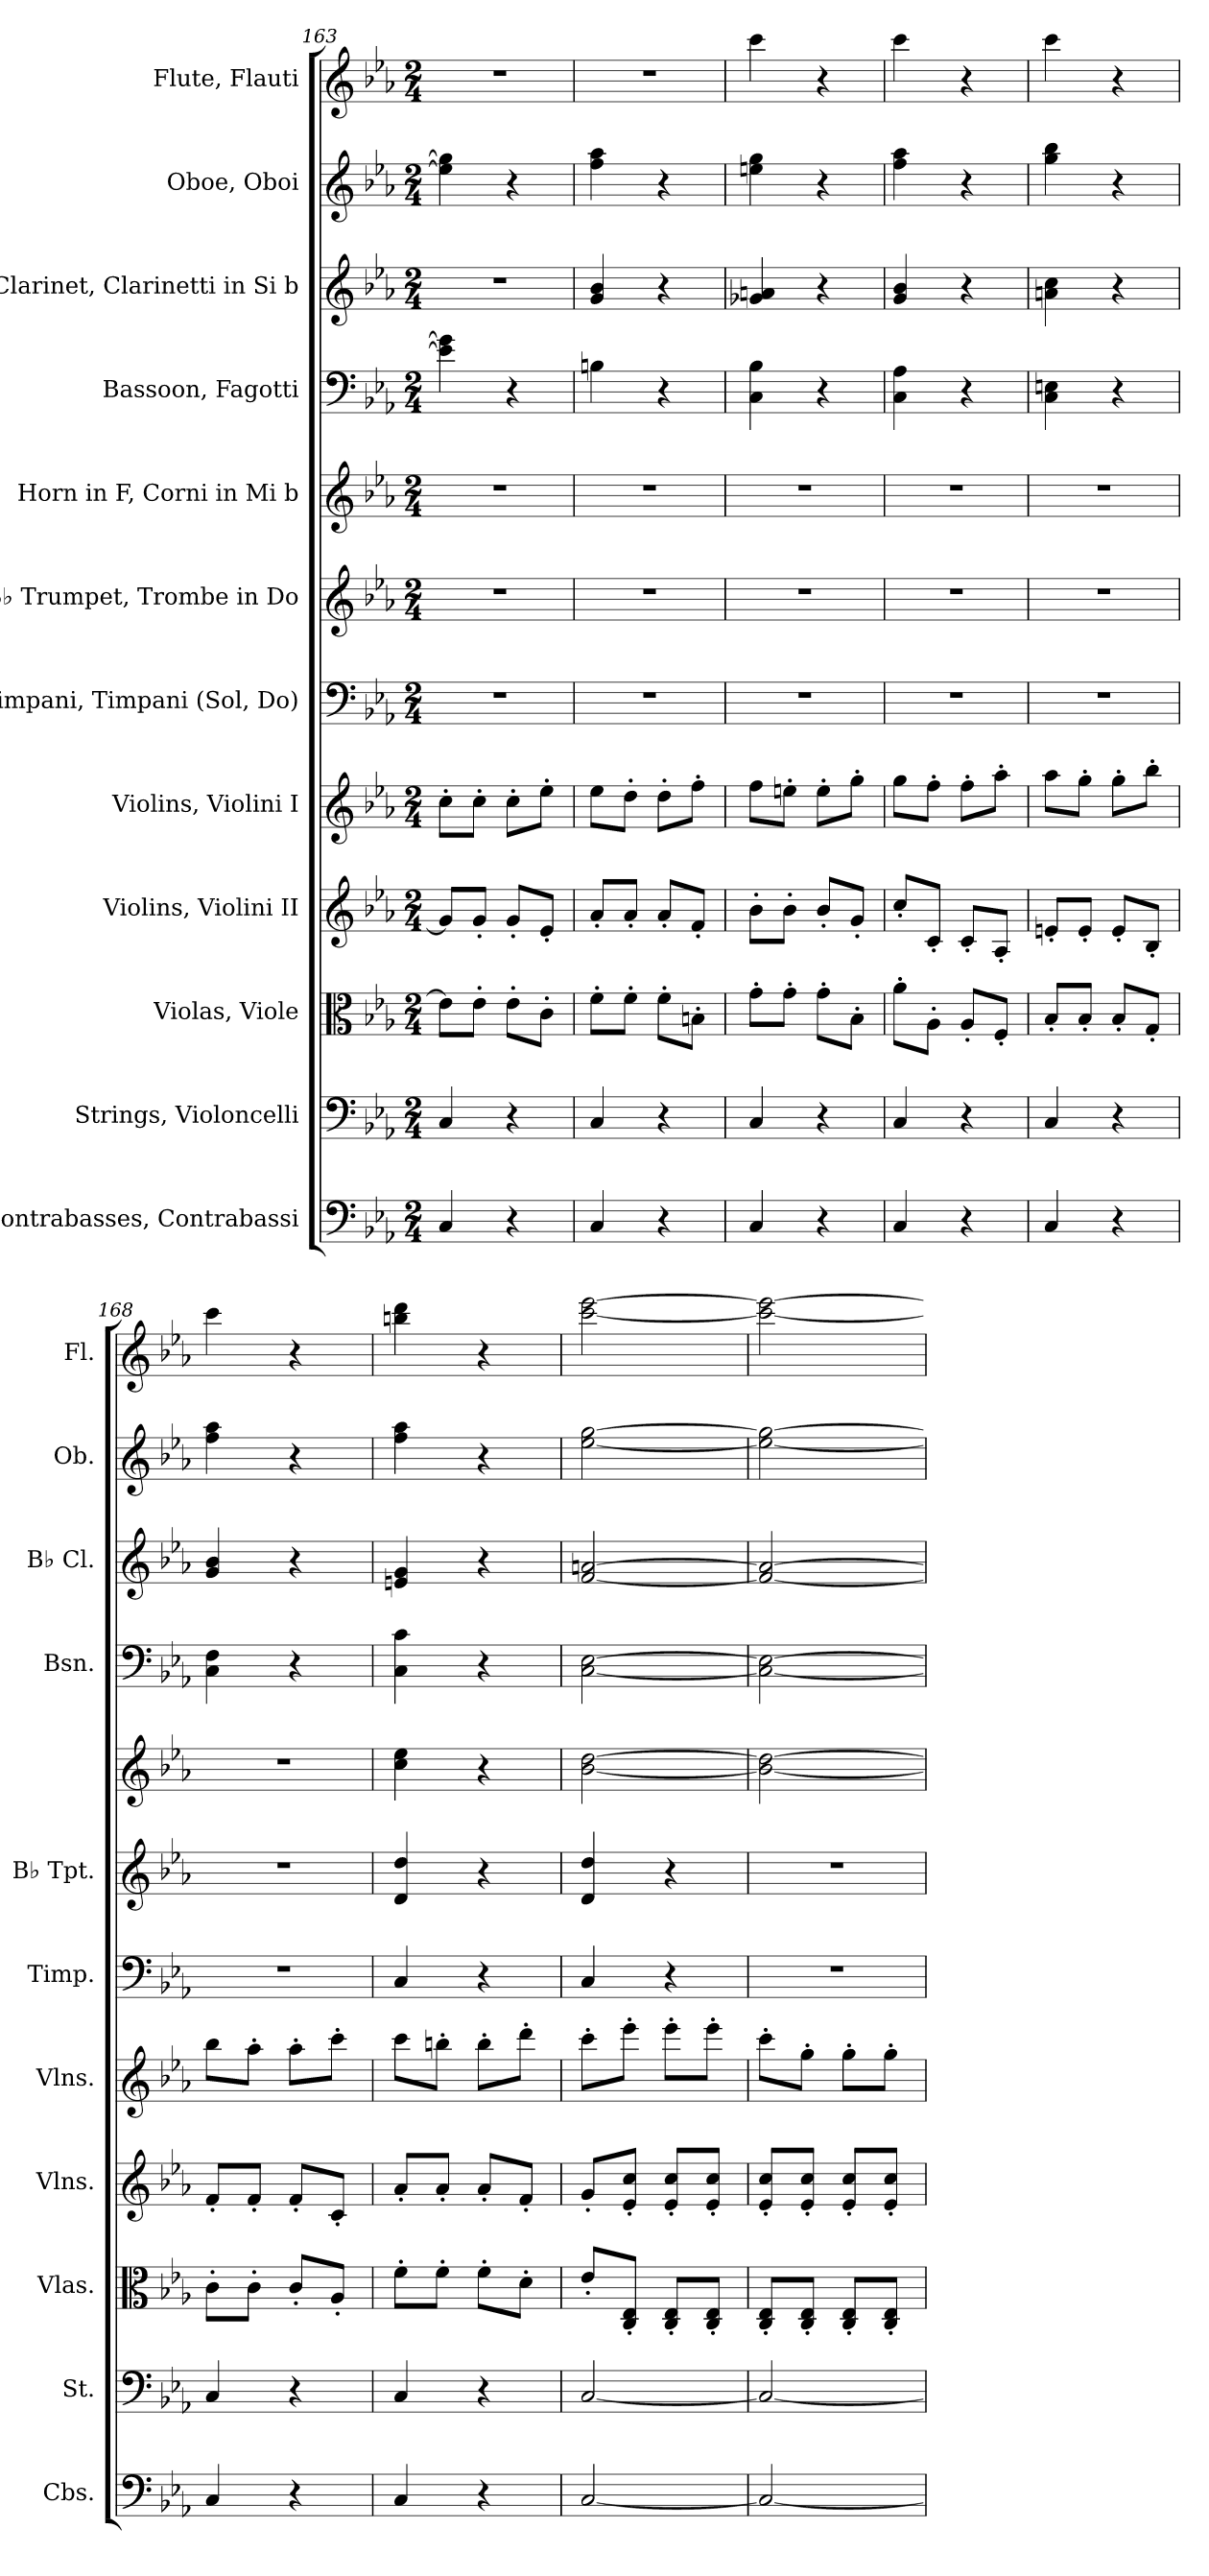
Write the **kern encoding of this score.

**kern	**kern	**kern	**kern	**kern	**kern	**kern	**kern	**kern	**kern	**kern	**kern
*part12	*part11	*part10	*part9	*part8	*part7	*part6	*part5	*part4	*part3	*part2	*part1
*staff12	*staff11	*staff10	*staff9	*staff8	*staff7	*staff6	*staff5	*staff4	*staff3	*staff2	*staff1
*I"Contrabasses, Contrabassi	*I"Strings, Violoncelli	*I"Violas, Viole	*I"Violins, Violini II	*I"Violins, Violini I	*I"Timpani, Timpani (Sol, Do)	*I"B♭ Trumpet, Trombe in Do	*I"Horn in F, Corni in Mi b	*I"Bassoon, Fagotti	*I"B♭ Clarinet, Clarinetti in Si b	*I"Oboe, Oboi	*I"Flute, Flauti
*I'Cbs.	*I'St.	*I'Vlas.	*I'Vlns.	*I'Vlns.	*I'Timp.	*I'B♭ Tpt.	*	*I'Bsn.	*I'B♭ Cl.	*I'Ob.	*I'Fl.
*clefF4	*clefF4	*clefC3	*clefG2	*clefG2	*clefF4	*clefG2	*clefG2	*clefF4	*clefG2	*clefG2	*clefG2
*ITrd7c12	*	*	*	*	*	*ITrd1c2	*ITrd4c7	*	*ITrd1c2	*	*
*k[b-e-a-]	*k[b-e-a-]	*k[b-e-a-]	*k[b-e-a-]	*k[b-e-a-]	*k[b-e-a-]	*k[b-e-a-d-g-]	*k[b-e-a-d-]	*k[b-e-a-]	*k[b-e-a-d-g-]	*k[b-e-a-]	*k[b-e-a-]
*M2/4	*M2/4	*M2/4	*M2/4	*M2/4	*M2/4	*M2/4	*M2/4	*M2/4	*M2/4	*M2/4	*M2/4
=163	=163	=163	=163	=163	=163	=163	=163	=163	=163	=163	=163
4CC/	4C/	8e-\L]	8g/L]	8cc'\L	2r	2r	2r	4e-\] 4g\]	2r	4ee-\] 4gg\]	2r
.	.	8e-'\J	8g'/J	8cc'\J	.	.	.	.	.	.	.
4r	4r	8e-'\L	8g'/L	8cc'\L	.	.	.	4r	.	4r	.
.	.	8c'\J	8e-'/J	8ee-'\J	.	.	.	.	.	.	.
=164	=164	=164	=164	=164	=164	=164	=164	=164	=164	=164	=164
4CC/	4C/	8f'\L	8a-'/L	8ee-\L	2r	2r	2r	4Bn\	4f/ 4a-/	4ff\ 4aa-\	2r
.	.	8f'\J	8a-'/J	8dd'\J	.	.	.	.	.	.	.
4r	4r	8f'\L	8a-'/L	8dd'\L	.	.	.	4r	4r	4r	.
.	.	8Bn'\J	8f'/J	8ff'\J	.	.	.	.	.	.	.
!!LO:PB:g=z
=165	=165	=165	=165	=165	=165	=165	=165	=165	=165	=165	=165
4CC/	4C/	8g'\L	8b-'\L	8ff\L	2r	2r	2r	4C\ 4B-\	4f-X/ 4gn/	4een\ 4gg\	4ccc\
.	.	8g'\J	8b-'\J	8een'\J	.	.	.	.	.	.	.
4r	4r	8g'\L	8b-'/L	8ee'\L	.	.	.	4r	4r	4r	4r
.	.	8B-'\J	8g'/J	8gg'\J	.	.	.	.	.	.	.
=166	=166	=166	=166	=166	=166	=166	=166	=166	=166	=166	=166
4CC/	4C/	8a-'\L	8cc'/L	8gg\L	2r	2r	2r	4C\ 4A-\	4f/ 4a-/	4ff\ 4aa-\	4ccc\
.	.	8A-'\J	8c'/J	8ff'\J	.	.	.	.	.	.	.
4r	4r	8A-'/L	8c'/L	8ff'\L	.	.	.	4r	4r	4r	4r
.	.	8F'/J	8A-'/J	8aa-'\J	.	.	.	.	.	.	.
=167	=167	=167	=167	=167	=167	=167	=167	=167	=167	=167	=167
4CC/	4C/	8B-'/L	8en'/L	8aa-\L	2r	2r	2r	4C\ 4En\	4gn\ 4b-\	4gg\ 4bb-\	4ccc\
.	.	8B-'/J	8e'/J	8gg'\J	.	.	.	.	.	.	.
4r	4r	8B-'/L	8e'/L	8gg'\L	.	.	.	4r	4r	4r	4r
.	.	8G'/J	8B-'/J	8bb-'\J	.	.	.	.	.	.	.
=168	=168	=168	=168	=168	=168	=168	=168	=168	=168	=168	=168
4CC/	4C/	8c'\L	8f'/L	8bb-\L	2r	2r	2r	4C\ 4F\	4f/ 4a-/	4ff\ 4aa-\	4ccc\
.	.	8c'\J	8f'/J	8aa-'\J	.	.	.	.	.	.	.
4r	4r	8c'/L	8f'/L	8aa-'\L	.	.	.	4r	4r	4r	4r
.	.	8A-'/J	8c'/J	8ccc'\J	.	.	.	.	.	.	.
=169	=169	=169	=169	=169	=169	=169	=169	=169	=169	=169	=169
4CC/	4C/	8f'\L	8a-'/L	8ccc\L	4C/	4c/ 4cc/	4f\ 4a-\	4C\ 4c\	4dn/ 4f/	4ff\ 4aa-\	4bbn\ 4ddd\
.	.	8f'\J	8a-'/J	8bbn'\J	.	.	.	.	.	.	.
4r	4r	8f'\L	8a-'/L	8bb'\L	4r	4r	4r	4r	4r	4r	4r
.	.	8d'\J	8f'/J	8ddd'\J	.	.	.	.	.	.	.
=170	=170	=170	=170	=170	=170	=170	=170	=170	=170	=170	=170
*	*	*	*	*	*	*	*	*	*	*	*MM183
[2CC/	[2C/	8e-'/L	8g'/L	8ccc'\L	4C/	4c/ 4cc/	[2e-\ [2g\	[2C\ [2E-\	[2e-/ [2gn/	[2ee-\ [2gg\	[2ccc\ [2eee-\
.	.	8C/' 8E-/'J	8e-/' 8cc/'J	8eee-'\J	.	.	.	.	.	.	.
.	.	8C/' 8E-/'L	8e-/' 8cc/'L	8eee-'\L	4r	4r	.	.	.	.	.
.	.	8C/' 8E-/'J	8e-/' 8cc/'J	8eee-'\J	.	.	.	.	.	.	.
=171	=171	=171	=171	=171	=171	=171	=171	=171	=171	=171	=171
2CC/_	2C/_	8C/' 8E-/'L	8e-/' 8cc/'L	8ccc'\L	2r	2r	2e-\_ 2g\_	2C\_ 2E-\_	2e-/_ 2g/_	2ee-\_ 2gg\_	2ccc\_ 2eee-\_
.	.	8C/' 8E-/'J	8e-/' 8cc/'J	8gg'\J	.	.	.	.	.	.	.
.	.	8C/' 8E-/'L	8e-/' 8cc/'L	8gg'\L	.	.	.	.	.	.	.
.	.	8C/' 8E-/'J	8e-/' 8cc/'J	8gg'\J	.	.	.	.	.	.	.
=	=	=	=	=	=	=	=	=	=	=	=
*-	*-	*-	*-	*-	*-	*-	*-	*-	*-	*-	*-
